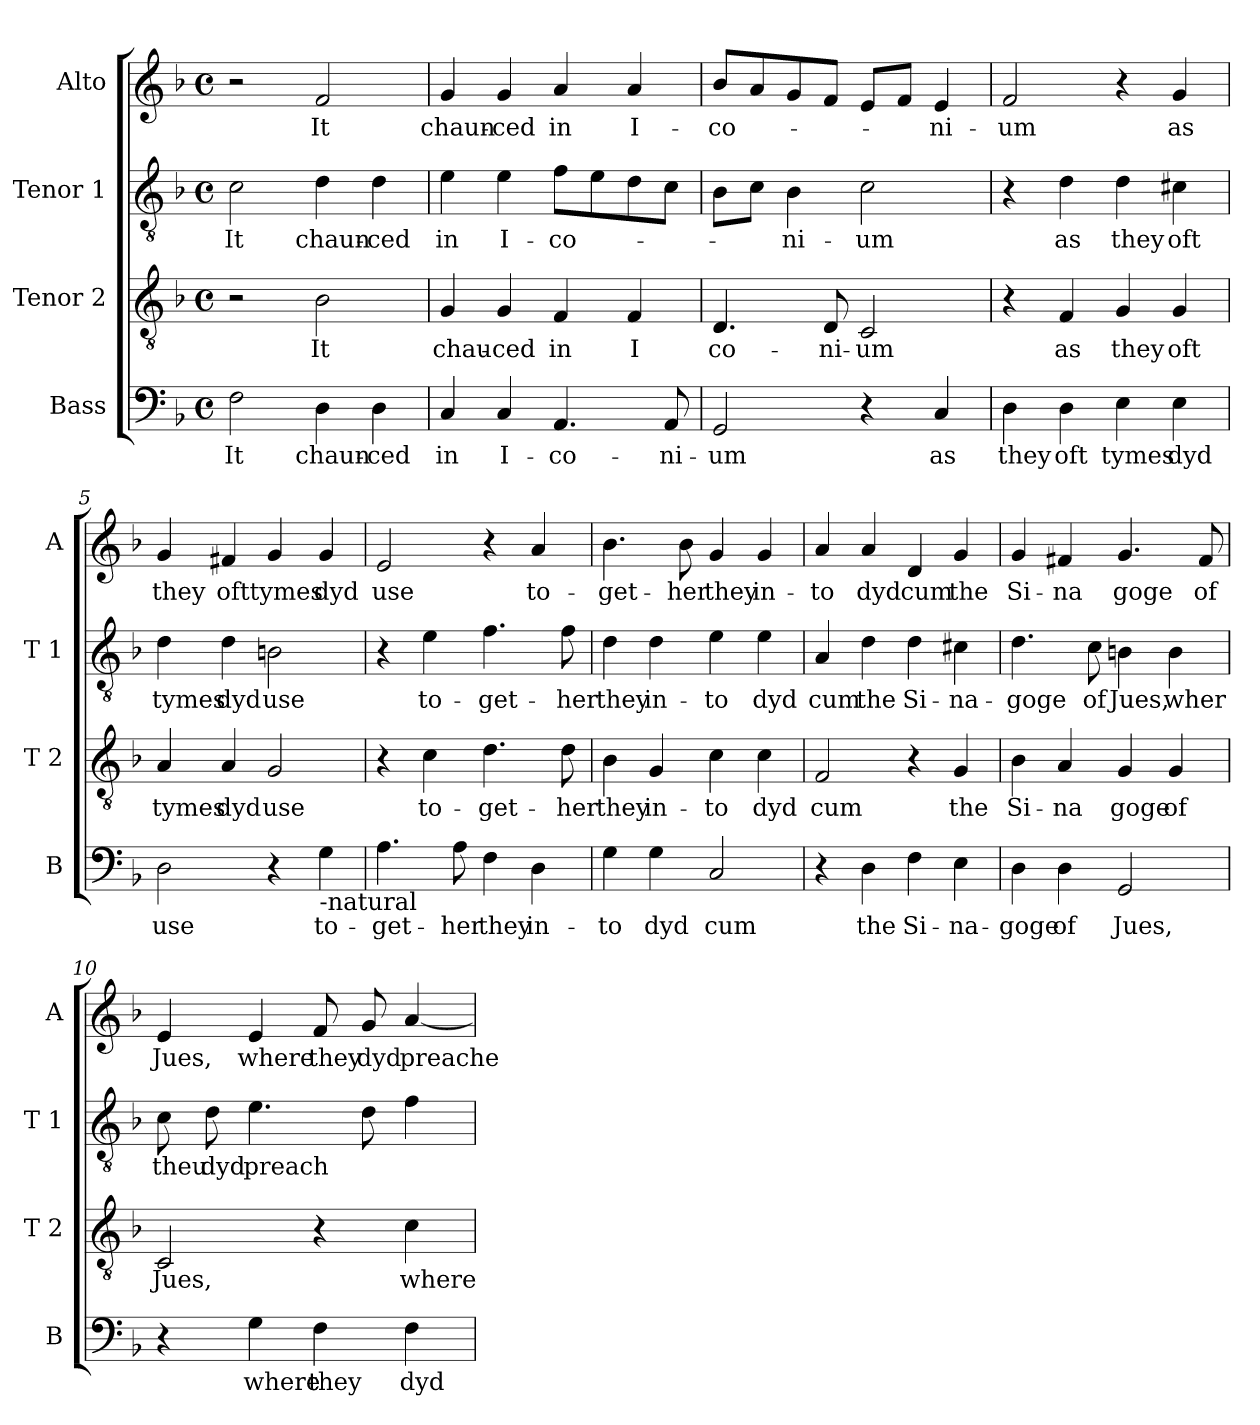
**kern	**text	**kern	**text	**kern	**text	**kern	**text
*part4	*part4	*part3	*part3	*part2	*part2	*part1	*part1
*staff4	*staff4	*staff3	*staff3	*staff2	*staff2	*staff1	*staff1
*I"Bass	*	*I"Tenor 2	*	*I"Tenor 1	*	*I"Alto	*
*I'B	*	*I'T 2	*	*I'T 1	*	*I'A	*
*clefF4	*	*clefGv2	*	*clefGv2	*	*clefG2	*
*k[b-]	*	*k[b-]	*	*k[b-]	*	*k[b-]	*
*F:	*	*F:	*	*F:	*	*F:	*
*M4/4	*	*M4/4	*	*M4/4	*	*M4/4	*
*met(c)	*	*met(c)	*	*met(c)	*	*met(c)	*
=1	=1	=1	=1	=1	=1	=1	=1
!	!LO:LY:b	!	!	!	!LO:LY:b	!	!
2F\	It	2r	.	2c\	It	2r	.
!	!LO:LY:b	!	!LO:LY:b	!	!LO:LY:b	!	!LO:LY:b
4D\	chaun-	2B-\	It	4d\	chaun-	2f/	It
!	!LO:LY:b	!	!	!	!LO:LY:b	!	!
4D\	-ced	.	.	4d\	-ced	.	.
=2	=2	=2	=2	=2	=2	=2	=2
!	!LO:LY:b	!	!LO:LY:b	!	!LO:LY:b	!	!LO:LY:b
4C/	in	4G/	chau-	4e\	in	4g/	chaun-
!	!LO:LY:b	!	!LO:LY:b	!	!LO:LY:b	!	!LO:LY:b
4C/	I-	4G/	-ced	4e\	I-	4g/	-ced
!	!LO:LY:b	!	!LO:LY:b	!	!LO:LY:b	!	!LO:LY:b
4.AA/	-co-	4F/	in	8f\L	-co-	4a/	in
.	.	.	.	8e\	.	.	.
!	!	!	!LO:LY:b	!	!	!	!LO:LY:b
.	.	4F/	I	8d\	.	4a/	I-
!	!LO:LY:b	!	!	!	!	!	!
8AA/	-ni-	.	.	8c\J	.	.	.
=3	=3	=3	=3	=3	=3	=3	=3
!	!LO:LY:b	!	!LO:LY:b	!	!	!	!LO:LY:b
2GG/	-um	4.D/	co-	8B-\L	.	8b-/L	-co-
.	.	.	.	8c\J	.	8a/	.
!	!	!	!	!	!LO:LY:b	!	!
.	.	.	.	4B-\	-ni-	8g/	.
!	!	!	!LO:LY:b	!	!	!	!
.	.	8D/	-ni-	.	.	8f/J	.
!	!	!	!LO:LY:b	!	!LO:LY:b	!	!
4r	.	2C/	-um	2c\	-um	8e/L	.
.	.	.	.	.	.	8f/J	.
!	!LO:LY:b	!	!	!	!	!	!LO:LY:b
4C/	as	.	.	.	.	4e/	-ni-
!!LO:LB:g=z
=4	=4	=4	=4	=4	=4	=4	=4
!	!LO:LY:b	!	!	!	!	!	!LO:LY:b
4D\	they	4r	.	4r	.	2f/	-um
!	!LO:LY:b	!	!LO:LY:b	!	!LO:LY:b	!	!
4D\	oft	4F/	as	4d\	as	.	.
!	!LO:LY:b	!	!LO:LY:b	!	!LO:LY:b	!	!
4E\	tymes	4G/	they	4d\	they	4r	.
!	!LO:LY:b	!	!LO:LY:b	!	!LO:LY:b	!	!LO:LY:b
4E\	dyd	4G/	oft	4c#X\	oft	4g/	as
=5	=5	=5	=5	=5	=5	=5	=5
!	!LO:LY:b	!	!LO:LY:b	!	!LO:LY:b	!	!LO:LY:b
2D\	use	4A/	tymes	4d\	tymes	4g/	they
!	!	!	!LO:LY:b	!	!LO:LY:b	!	!LO:LY:b
.	.	4A/	dyd	4d\	dyd	4f#X/	oft
!	!	!	!LO:LY:b	!	!LO:LY:b	!	!LO:LY:b
4r	.	2G/	use	2Bn\	use	4g/	tymes
!LO:TX:b:t=-natural	!	!	!	!	!	!	!
!	!LO:LY:b	!	!	!	!	!	!LO:LY:b
4G\	to-	.	.	.	.	4g/	dyd
=6	=6	=6	=6	=6	=6	=6	=6
!	!LO:LY:b	!	!	!	!	!	!LO:LY:b
4.A\	-get-	4r	.	4r	.	2e/	use
!	!	!	!LO:LY:b	!	!LO:LY:b	!	!
.	.	4c\	to-	4e\	to-	.	.
!	!LO:LY:b	!	!	!	!	!	!
8A\	-her	.	.	.	.	.	.
!	!LO:LY:b	!	!LO:LY:b	!	!LO:LY:b	!	!
4F\	they	4.d\	-get-	4.f\	-get-	4r	.
!	!LO:LY:b	!	!	!	!	!	!LO:LY:b
4D\	in-	.	.	.	.	4a/	to-
!	!	!	!LO:LY:b	!	!LO:LY:b	!	!
.	.	8d\	-her	8f\	-her	.	.
=7	=7	=7	=7	=7	=7	=7	=7
!	!LO:LY:b	!	!LO:LY:b	!	!LO:LY:b	!	!LO:LY:b
4G\	-to	4B-\	they	4d\	they	4.b-\	-get-
!	!LO:LY:b	!	!LO:LY:b	!	!LO:LY:b	!	!
4G\	dyd	4G/	in-	4d\	in-	.	.
!	!	!	!	!	!	!	!LO:LY:b
.	.	.	.	.	.	8b-\	-her
!	!LO:LY:b	!	!LO:LY:b	!	!LO:LY:b	!	!LO:LY:b
2C/	cum	4c\	-to	4e\	-to	4g/	they
!	!	!	!LO:LY:b	!	!LO:LY:b	!	!LO:LY:b
.	.	4c\	dyd	4e\	dyd	4g/	in-
!!LO:LB:g=z
=8	=8	=8	=8	=8	=8	=8	=8
!	!	!	!LO:LY:b	!	!LO:LY:b	!	!LO:LY:b
4r	.	2F/	cum	4A/	cum	4a/	-to
!	!LO:LY:b	!	!	!	!LO:LY:b	!	!LO:LY:b
4D\	the	.	.	4d\	the	4a/	dyd
!	!LO:LY:b	!	!	!	!LO:LY:b	!	!LO:LY:b
4F\	Si-	4r	.	4d\	Si-	4d/	cum
!	!LO:LY:b	!	!LO:LY:b	!	!LO:LY:b	!	!LO:LY:b
4E\	-na-	4G/	the	4c#X\	-na-	4g/	the
=9	=9	=9	=9	=9	=9	=9	=9
!	!LO:LY:b	!	!LO:LY:b	!	!LO:LY:b	!	!LO:LY:b
4D\	-goge	4B-\	Si-	4.d\	-goge	4g/	Si-
!	!LO:LY:b	!	!LO:LY:b	!	!	!	!LO:LY:b
4D\	of	4A/	-na	.	.	4f#X/	-na
!	!	!	!	!	!LO:LY:b	!	!
.	.	.	.	8c\	of	.	.
!	!LO:LY:b	!	!LO:LY:b	!	!LO:LY:b	!	!LO:LY:b
2GG/	Jues,	4G/	goge	4Bn\	Jues,	4.g/	goge
!	!	!	!LO:LY:b	!	!LO:LY:b	!	!
.	.	4G/	of	4B\	wher	.	.
!	!	!	!	!	!	!	!LO:LY:b
.	.	.	.	.	.	8f#/	of
=10	=10	=10	=10	=10	=10	=10	=10
!	!	!	!LO:LY:b	!	!LO:LY:b	!	!LO:LY:b
4r	.	2C/	Jues,	8c\	theu	4e/	Jues,
!	!	!	!	!	!LO:LY:b	!	!
.	.	.	.	8d\	dyd	.	.
!	!LO:LY:b	!	!	!	!LO:LY:b	!	!LO:LY:b
4G\	where	.	.	4.e\	preach	4e/	where
!	!LO:LY:b	!	!	!	!	!	!LO:LY:b
4F\	they	4r	.	.	.	8f/	they
!	!	!	!	!	!	!	!LO:LY:b
.	.	.	.	8d\	.	8g/	dyd
!	!LO:LY:b	!	!LO:LY:b	!	!	!	!LO:LY:b
4F\	dyd	4c\	where	4f\	.	[4a/	preache
=	=	=	=	=	=	=	=
*-	*-	*-	*-	*-	*-	*-	*-
